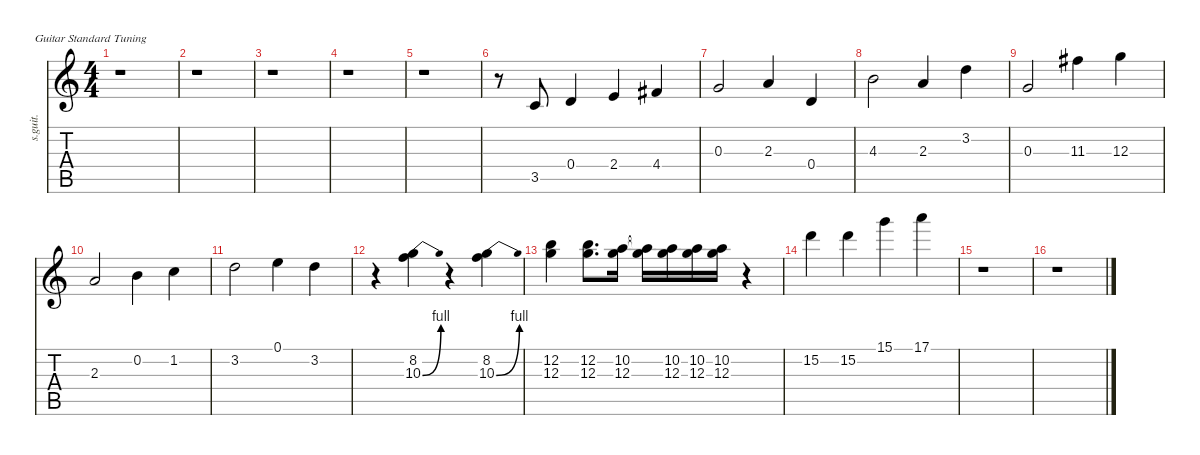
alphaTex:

\defaultSystemsLayout 4
\hideDynamics
\bracketExtendMode nobrackets
\track ("" "s.guit.") {instrument overdrivenguitar}
\staff {score tabs}
\tuning (E4 B3 G3 D3 A2 E2)
\ts (4 4)
\tempo (82 hide)
\clef g2
\ks c
r.1{dy f} |
r.1 |
r.1 |
r.1 |
r.1 |
r.8 3.5.8 0.4.4 2.4.4 4.4{acc #}.4 |
0.3.2 2.3.4 0.4.4 |
4.3.2 2.3.4 3.2.4 |
0.3.2 11.3{acc #}.4 12.3.4 |
2.3.2 0.2.4 1.2.4 |
3.2.2 0.1.4 3.2.4 |
r.4 (8.2 10.3{be (bend 0 0 19.8 4)}).4 r.4 (8.2 10.3{be (bend 0 0 19.8 4)}).4 |
(12.2 12.3).4 (12.2 12.3).8{d} (10.2 12.3).16 (10.2{t} 12.3{t}).16 (10.2 12.3).16 (10.2 12.3).16 (10.2 12.3).16 r.4 |
15.2.4 15.2.4 15.1.4 17.1.4 |
r.1 |
r.1
